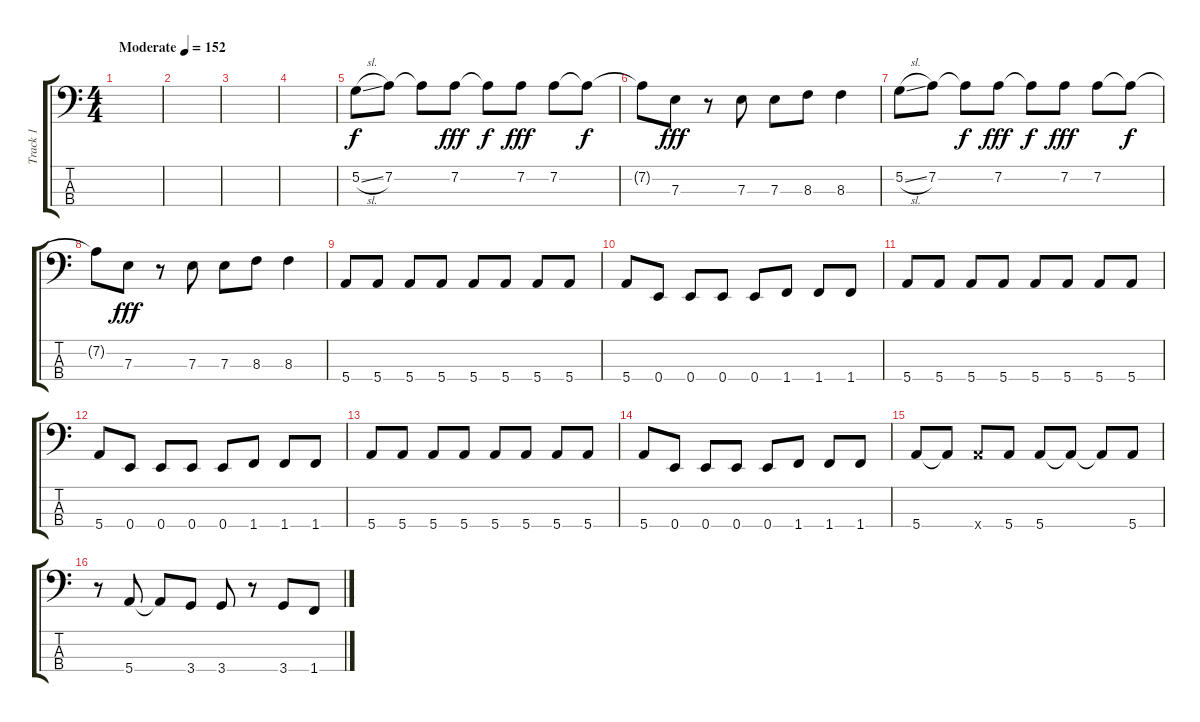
\track ("Track 1" "Track 1") {instrument electricbassfinger}
\staff {score tabs}
\tuning (G2 D2 A1 E1) {hide}
\ts (4 4)
\tempo (152 "Moderate")
\clef f4
\ks c
|
|
|
|
5.2{sl}.8 7.2.8 7.2{t}.8{dy f} 7.2.8{dy fff} 7.2{t}.8{dy f} 7.2.8{dy fff} 7.2.8 7.2{t}.8{dy f} |
7.2{t}.8 7.3.8{dy fff} r.8 7.3.8 7.3.8 8.3.8 8.3.4 |
5.2{sl}.8 7.2.8 7.2{t}.8{dy f} 7.2.8{dy fff} 7.2{t}.8{dy f} 7.2.8{dy fff} 7.2.8 7.2{t}.8{dy f} |
7.2{t}.8 7.3.8{dy fff} r.8 7.3.8 7.3.8 8.3.8 8.3.4 |
5.4.8 5.4.8 5.4.8 5.4.8 5.4.8 5.4.8 5.4.8 5.4.8 |
5.4.8 0.4.8 0.4.8 0.4.8 0.4.8 1.4.8 1.4.8 1.4.8 |
5.4.8 5.4.8 5.4.8 5.4.8 5.4.8 5.4.8 5.4.8 5.4.8 |
5.4.8 0.4.8 0.4.8 0.4.8 0.4.8 1.4.8 1.4.8 1.4.8 |
5.4.8 5.4.8 5.4.8 5.4.8 5.4.8 5.4.8 5.4.8 5.4.8 |
5.4.8 0.4.8 0.4.8 0.4.8 0.4.8 1.4.8 1.4.8 1.4.8 |
5.4.8 5.4{t}.8 5.4{x}.8 5.4.8 5.4.8 5.4{t}.8 5.4{t}.8 5.4.8 |
r.8 5.4.8 5.4{t}.8 3.4.8 3.4.8 r.8 3.4.8 1.4.8
